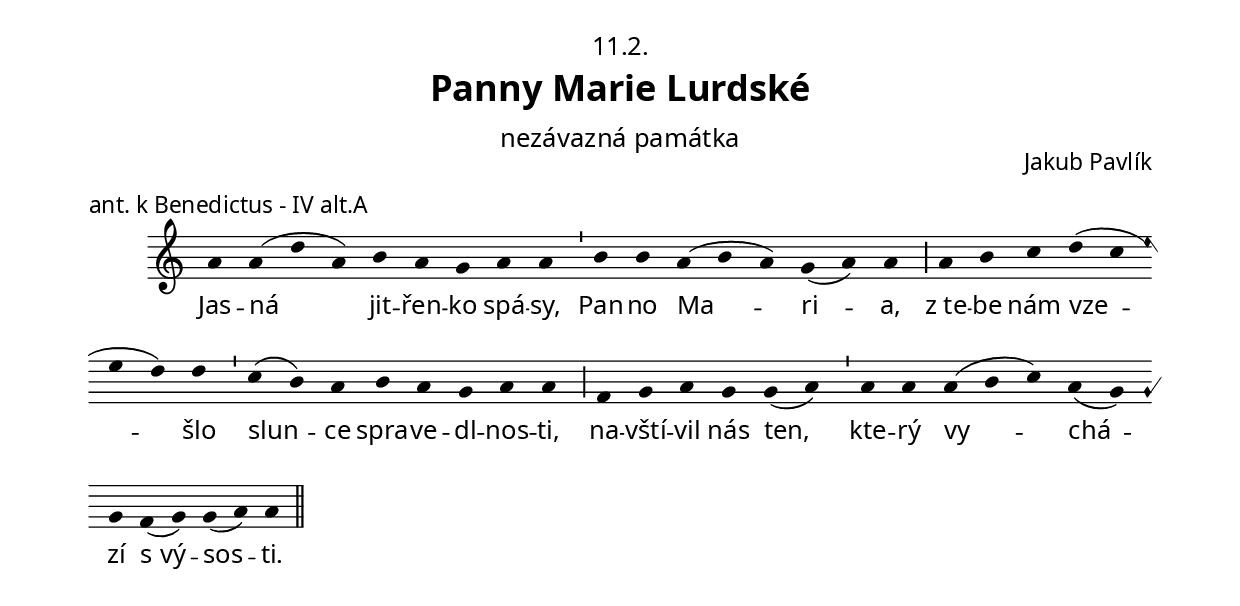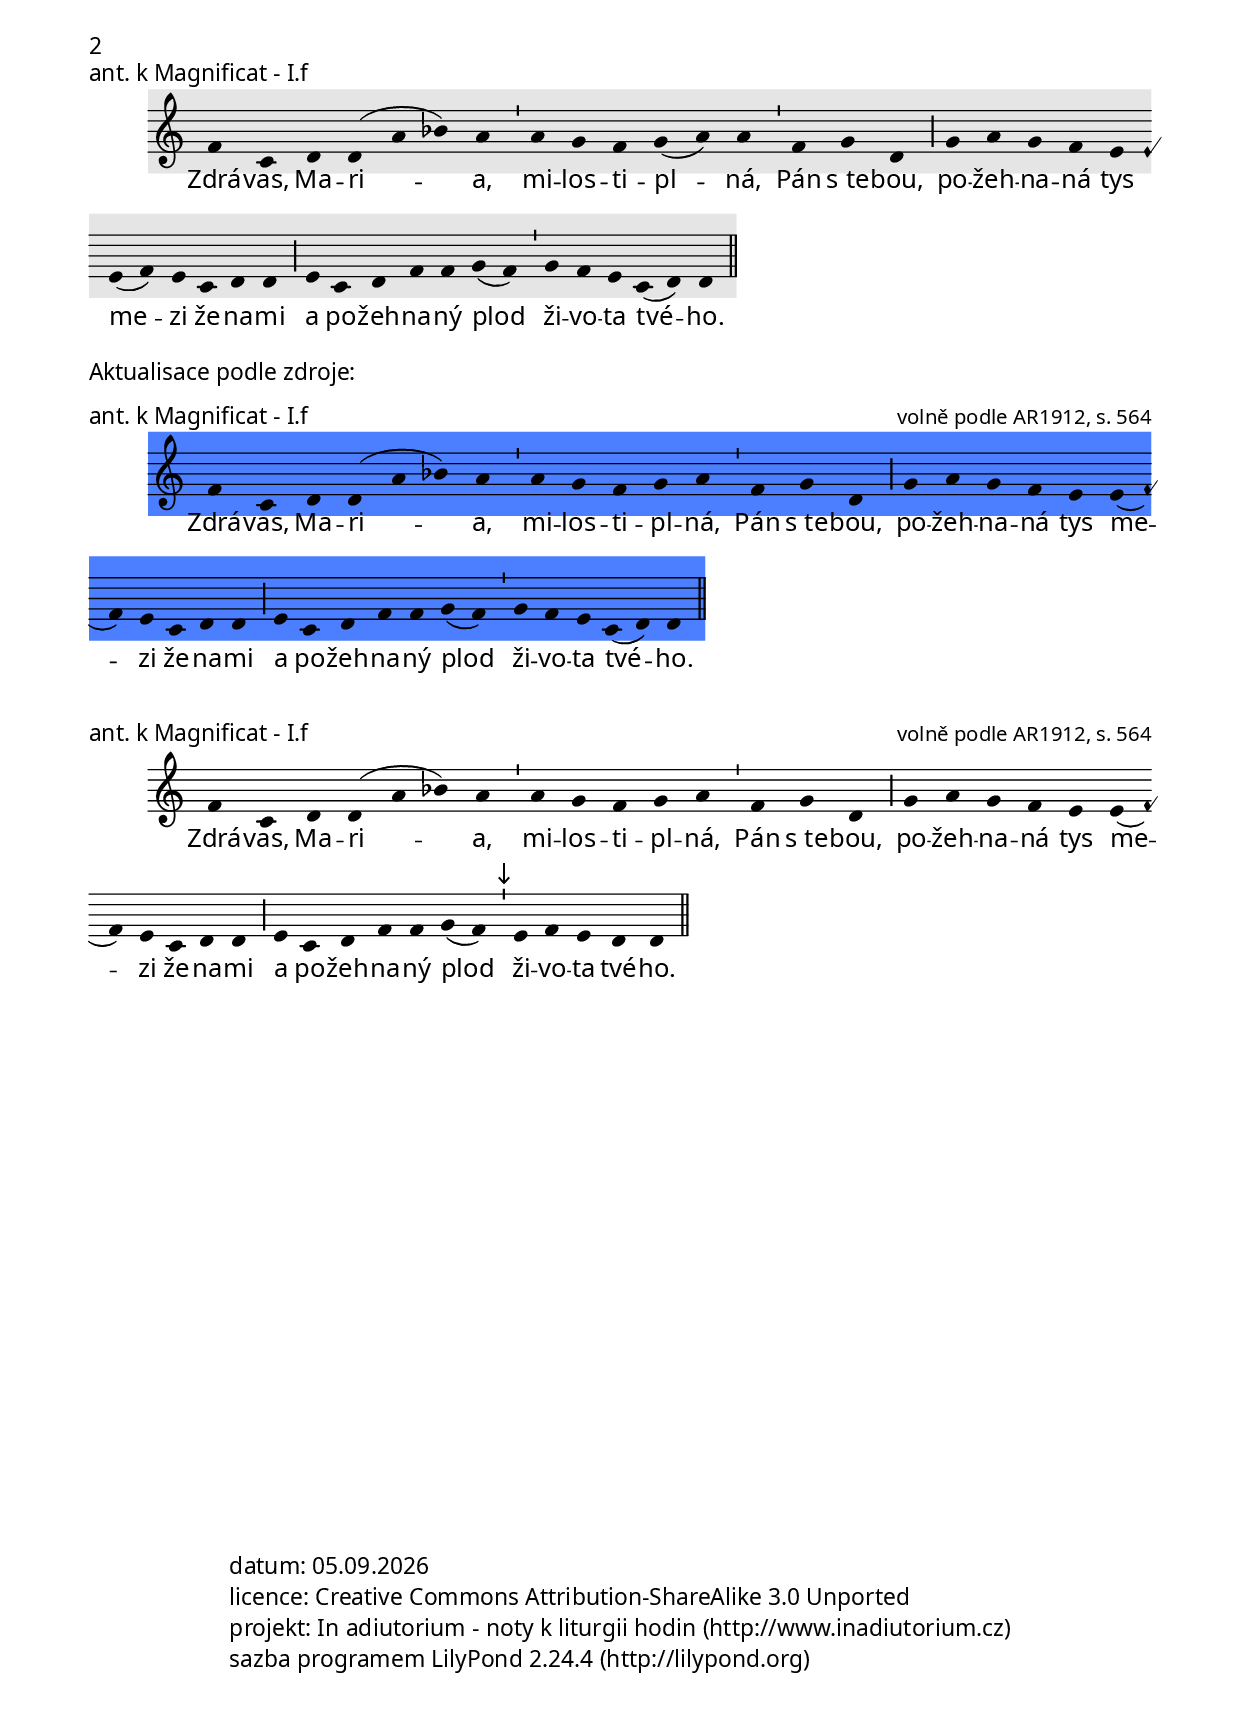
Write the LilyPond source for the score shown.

\version "2.17.24"

\include "../spolecne.ly"

\header {
  title = \markup\titleSvatek
            "Panny Marie Lurdské"
            "nezávazná památka"
            11.2.
  composer = "Jakub Pavlík"
}

\score {
  \relative c'' {
    \choralniRezim
    a4 a( d a) b a g a a \barMin
    b b a( b a) g( a) a \barMaior
    a b c d( c e d) d \barMin
    c( b) a b a g a a \barMaior
    f g a g g( a) \barMin
    a a a( b c) a( g) g f( g) g( a) a \barFinalis
  }
  \addlyrics {
    Jas -- ná jit -- řen -- ko spá -- sy,
    Pan -- no Ma -- ri -- a,
    z_te -- be nám vze -- šlo
    slun -- ce spra -- ve -- dl -- nos -- ti,
    na -- vští -- vil nás ten,
    kte -- rý vy -- chá -- zí s_vý -- sos -- ti.
  }
  \header {
    quid = "ant. k Benedictus"
    modus = "IV alt"
    differentia = "A"
    psalmus = ""
    id = ""
    piece = \markup {\sestavTitulekBezZalmu}
  }
}

\pageBreak

\score {
  \relative c' {
    \zvyraznovacSedy
    \choralniRezim
    f4 c d d( a' bes) a \barMin a g f g( a) a \barMin
    f g d \barMaior

    g a g f e e( f) e c d d \barMaior
    e c d f f g( f) \barMin g f e c( d) d \barFinalis
  }
  \addlyrics {
    Zdrá -- vas, Ma -- ri -- a, mi -- los -- ti -- pl -- ná,
    Pán s_te -- bou,

    po -- žeh -- na -- ná tys me -- zi že -- na -- mi
    a po -- žeh -- na -- ný plod ži -- vo -- ta tvé -- ho.
  }
  \header {
    quid = "ant. k Magnificat"
    modus = "I"
    differentia = "f"
    psalmus = ""
    id = "amag"
    fial = "sanktoral/1208pmpocatebezposkvrny.ly#2ne-amag?-aleluja"
    piece = \markup {\sestavTitulekBezZalmu}
  }
}

\markup{
  Aktualisace podle zdroje:
}

\score {
  \relative c' {
    \zvyraznovacModry
    \choralniRezim
    f4 c d d( a' bes) a \barMin
    a g f g a \barMin
    f g d \barMaior

    g a g f e e( f) e c d d \barMaior
    e c d f f g( f) \barMin
    g f e c( d) d \barFinalis
  }
  \addlyrics {
    Zdrá -- vas, Ma -- ri -- a,
    mi -- los -- ti -- pl -- ná,
    Pán s_te -- bou,

    po -- žeh -- na -- ná tys me -- zi že -- na -- mi
    a po -- žeh -- na -- ný plod
    ži -- vo -- ta tvé -- ho.
  }
  \header {
    quid = "ant. k Magnificat"
    modus = "I"
    differentia = "f"
    psalmus = ""
    id = "amag"
    fial = "sanktoral/1208pmpocatebezposkvrny.ly#2ne-amag?-aleluja"
    fons_externus = "volně podle AR1912, s. 564"
    piece = \markup {\sestavTitulekBezZalmu}
  }
}

\score {
  \relative c' {
    \choralniRezim
    f4 c d d( a' bes) a \barMin
    a g f g a \barMin
    f g d \barMaior

    g a g f e e( f) e c d d \barMaior
    e c d f f g( f) \barMin
    \mark\sipka e f e d d \barFinalis
  }
  \addlyrics {
    Zdrá -- vas, Ma -- ri -- a,
    mi -- los -- ti -- pl -- ná,
    Pán s_te -- bou,

    po -- žeh -- na -- ná tys me -- zi že -- na -- mi
    a po -- žeh -- na -- ný plod
    ži -- vo -- ta tvé -- ho.
  }
  \header {
    quid = "ant. k Magnificat"
    modus = "I"
    differentia = "f"
    psalmus = ""
    id = "amag"
    fial = "sanktoral/1208pmpocatebezposkvrny.ly#2ne-amag?-aleluja"
    fons_externus = "volně podle AR1912, s. 564"
    piece = \markup {\sestavTitulekBezZalmu}
  }
}